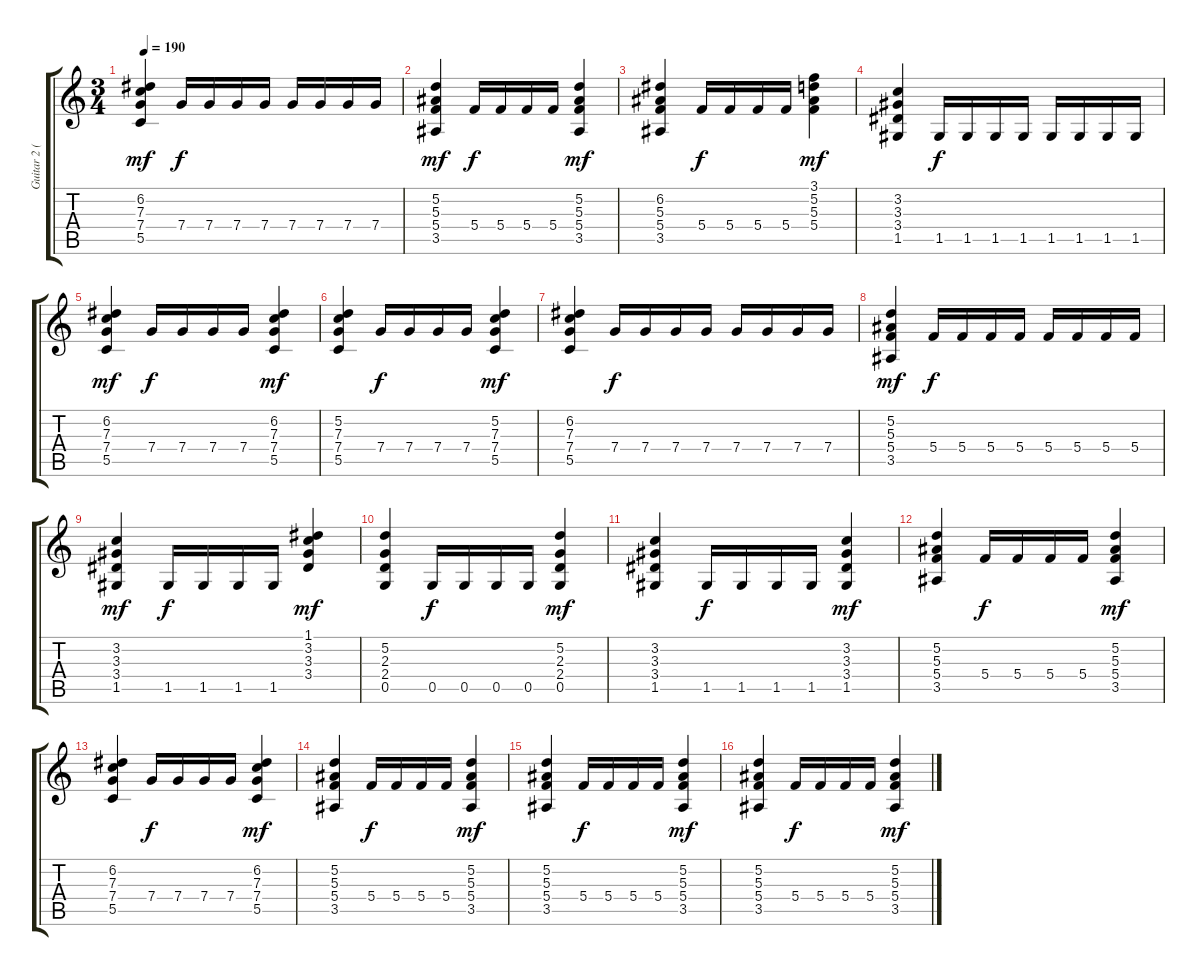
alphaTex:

\track ("Guitar 2 (Jari)" "Guitar 2 (") {instrument distortionguitar}
\staff {score tabs}
\tuning (D4 A3 F3 C3 G2 C2) {hide}
\ts (3 4)
\tempo 190
\clef g2
\ks c
(6.2 7.3 7.4 5.5).4{dy mf} 7.4.16{dy f} 7.4.16 7.4.16 7.4.16 7.4.16 7.4.16 7.4.16 7.4.16 |
(5.2 5.3 5.4 3.5).4{dy mf} 5.4.16{dy f} 5.4.16 5.4.16 5.4.16 (5.2 5.3 5.4 3.5).4{dy mf} |
(6.2 5.3 5.4 3.5).4 5.4.16{dy f} 5.4.16 5.4.16 5.4.16 (3.1 5.2 5.3 5.4).4{dy mf} |
(3.2 3.3 3.4 1.5).4 1.5.16{dy f} 1.5.16 1.5.16 1.5.16 1.5.16 1.5.16 1.5.16 1.5.16 |
(6.2 7.3 7.4 5.5).4{dy mf} 7.4.16{dy f} 7.4.16 7.4.16 7.4.16 (6.2 7.3 7.4 5.5).4{dy mf} |
(5.2 7.3 7.4 5.5).4 7.4.16{dy f} 7.4.16 7.4.16 7.4.16 (5.2 7.3 7.4 5.5).4{dy mf} |
(6.2 7.3 7.4 5.5).4 7.4.16{dy f} 7.4.16 7.4.16 7.4.16 7.4.16 7.4.16 7.4.16 7.4.16 |
(5.2 5.3 5.4 3.5).4{dy mf} 5.4.16{dy f} 5.4.16 5.4.16 5.4.16 5.4.16 5.4.16 5.4.16 5.4.16 |
(3.2 3.3 3.4 1.5).4{dy mf} 1.5.16{dy f} 1.5.16 1.5.16 1.5.16 (1.1 3.2 3.3 3.4).4{dy mf} |
(5.2 2.3 2.4 0.5).4 0.5.16{dy f} 0.5.16 0.5.16 0.5.16 (5.2 2.3 2.4 0.5).4{dy mf} |
(3.2 3.3 3.4 1.5).4 1.5.16{dy f} 1.5.16 1.5.16 1.5.16 (3.2 3.3 3.4 1.5).4{dy mf} |
(5.2 5.3 5.4 3.5).4 5.4.16{dy f} 5.4.16 5.4.16 5.4.16 (5.2 5.3 5.4 3.5).4{dy mf} |
(6.2 7.3 7.4 5.5).4 7.4.16{dy f} 7.4.16 7.4.16 7.4.16 (6.2 7.3 7.4 5.5).4{dy mf} |
(5.2 5.3 5.4 3.5).4 5.4.16{dy f} 5.4.16 5.4.16 5.4.16 (5.2 5.3 5.4 3.5).4{dy mf} |
(5.2 5.3 5.4 3.5).4 5.4.16{dy f} 5.4.16 5.4.16 5.4.16 (5.2 5.3 5.4 3.5).4{dy mf} |
(5.2 5.3 5.4 3.5).4 5.4.16{dy f} 5.4.16 5.4.16 5.4.16 (5.2 5.3 5.4 3.5).4{dy mf}
